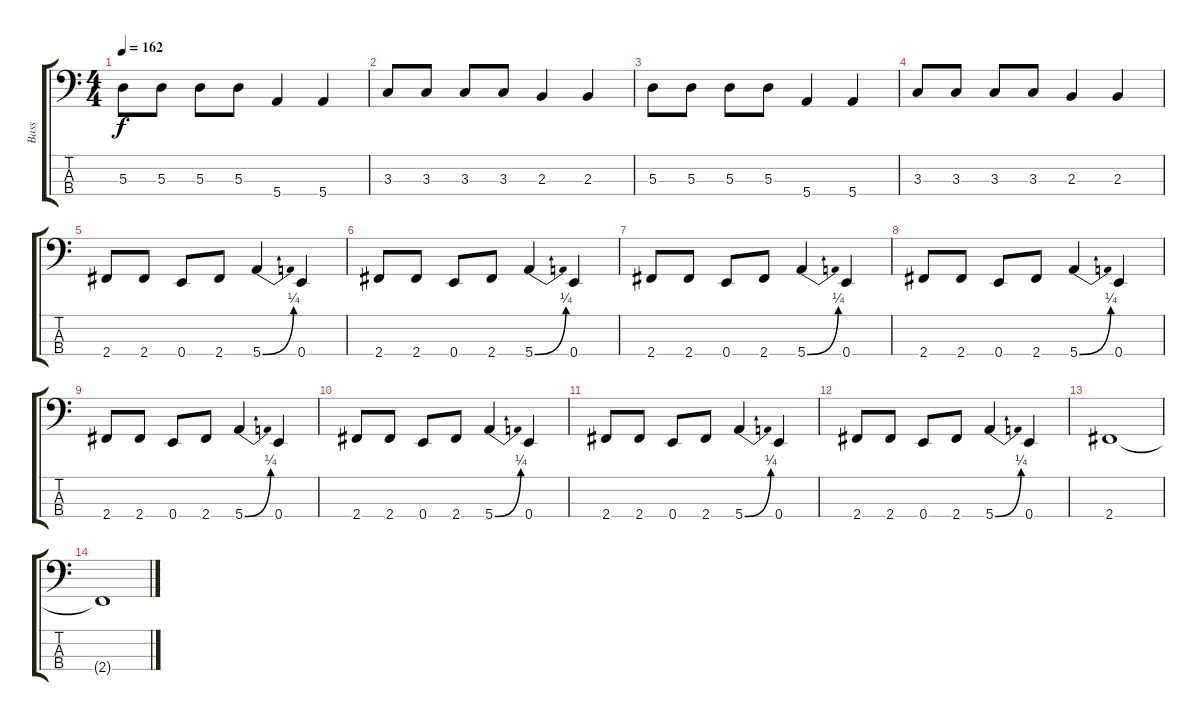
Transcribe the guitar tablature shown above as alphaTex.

\track ("Bass" "Bass") {instrument electricbasspick}
\staff {score tabs}
\tuning (G2 D2 A1 E1) {hide}
\ts (4 4)
\tempo 162
\clef f4
\ks c
5.3.8{dy f} 5.3.8 5.3.8 5.3.8 5.4.4 5.4.4 |
3.3.8 3.3.8 3.3.8 3.3.8 2.3.4 2.3.4 |
5.3.8 5.3.8 5.3.8 5.3.8 5.4.4 5.4.4 |
3.3.8 3.3.8 3.3.8 3.3.8 2.3.4 2.3.4 |
2.4.8 2.4.8 0.4.8 2.4.8 5.4{be (bend 0 0 60 1)}.4 0.4.4 |
2.4.8 2.4.8 0.4.8 2.4.8 5.4{be (bend 0 0 60 1)}.4 0.4.4 |
2.4.8 2.4.8 0.4.8 2.4.8 5.4{be (bend 0 0 60 1)}.4 0.4.4 |
2.4.8 2.4.8 0.4.8 2.4.8 5.4{be (bend 0 0 60 1)}.4 0.4.4 |
2.4.8 2.4.8 0.4.8 2.4.8 5.4{be (bend 0 0 60 1)}.4 0.4.4 |
2.4.8 2.4.8 0.4.8 2.4.8 5.4{be (bend 0 0 60 1)}.4 0.4.4 |
2.4.8 2.4.8 0.4.8 2.4.8 5.4{be (bend 0 0 60 1)}.4 0.4.4 |
2.4.8 2.4.8 0.4.8 2.4.8 5.4{be (bend 0 0 60 1)}.4 0.4.4 |
2.4.1 |
2.4{t}.1
